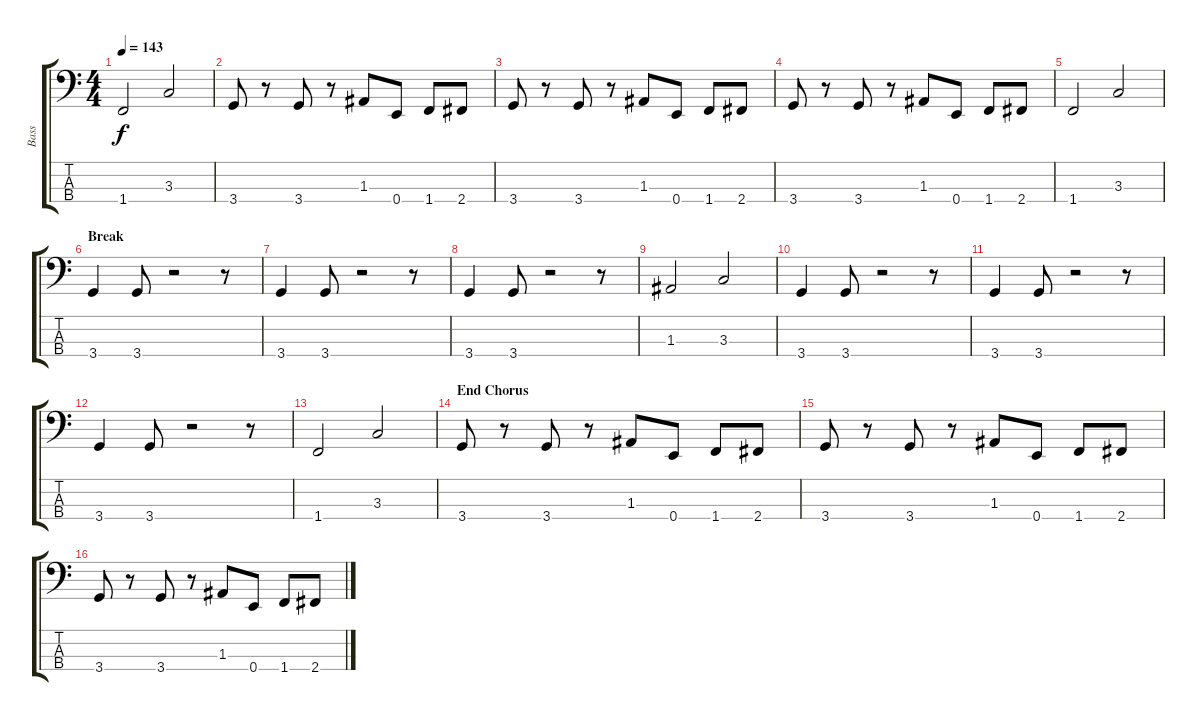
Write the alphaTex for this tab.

\track ("Bass" "Bass") {instrument electricbasspick}
\staff {score tabs}
\tuning (G2 D2 A1 E1) {hide}
\ts (4 4)
\tempo 143
\clef f4
\ks c
1.4.2{dy f} 3.3.2 |
3.4.8 r.8 3.4.8 r.8 1.3.8 0.4.8 1.4.8 2.4.8 |
3.4.8 r.8 3.4.8 r.8 1.3.8 0.4.8 1.4.8 2.4.8 |
3.4.8 r.8 3.4.8 r.8 1.3.8 0.4.8 1.4.8 2.4.8 |
1.4.2 3.3.2 |
\section ("" "Break")
3.4.4 3.4.8 r.2 r.8 |
3.4.4 3.4.8 r.2 r.8 |
3.4.4 3.4.8 r.2 r.8 |
1.3.2 3.3.2 |
3.4.4 3.4.8 r.2 r.8 |
3.4.4 3.4.8 r.2 r.8 |
3.4.4 3.4.8 r.2 r.8 |
1.4.2 3.3.2 |
\section ("" "End Chorus")
3.4.8 r.8 3.4.8 r.8 1.3.8 0.4.8 1.4.8 2.4.8 |
3.4.8 r.8 3.4.8 r.8 1.3.8 0.4.8 1.4.8 2.4.8 |
3.4.8 r.8 3.4.8 r.8 1.3.8 0.4.8 1.4.8 2.4.8
